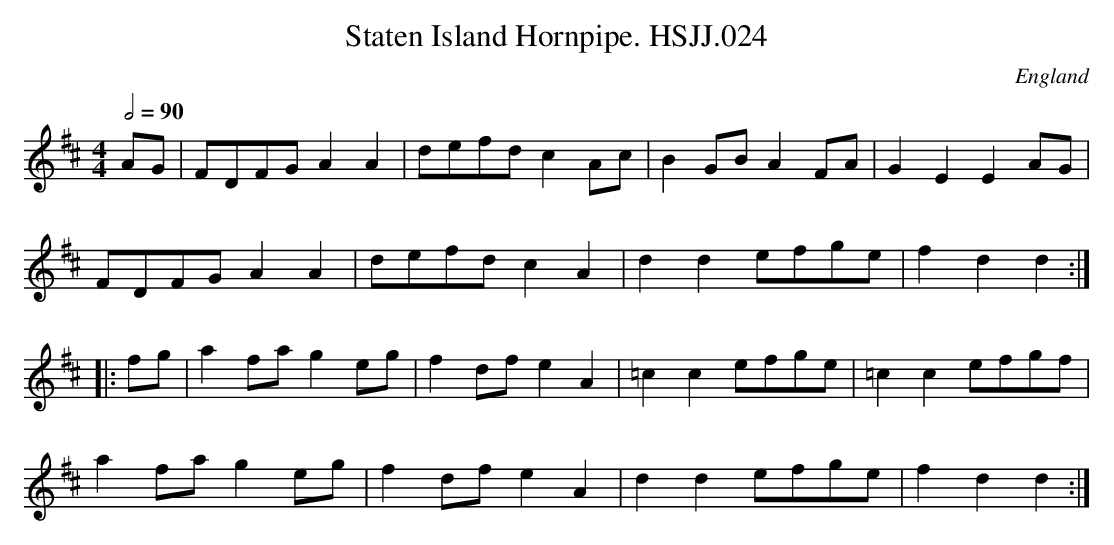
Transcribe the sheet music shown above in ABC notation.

X:1
T:Staten Island Hornpipe. HSJJ.024
M:4/4
L:1/8
Q:1/2=90
O:England
K:D
AG|FDFGA2A2|defdc2Ac|B2GBA2FA|G2E2E2AG|
FDFGA2A2|defdc2A2|d2d2efge|f2d2d2:|
|:fg|a2fag2eg|f2dfe2A2|=c2c2efge|=c2c2efgf|
a2fag2eg|f2dfe2A2|d2d2efge|f2d2d2:|
